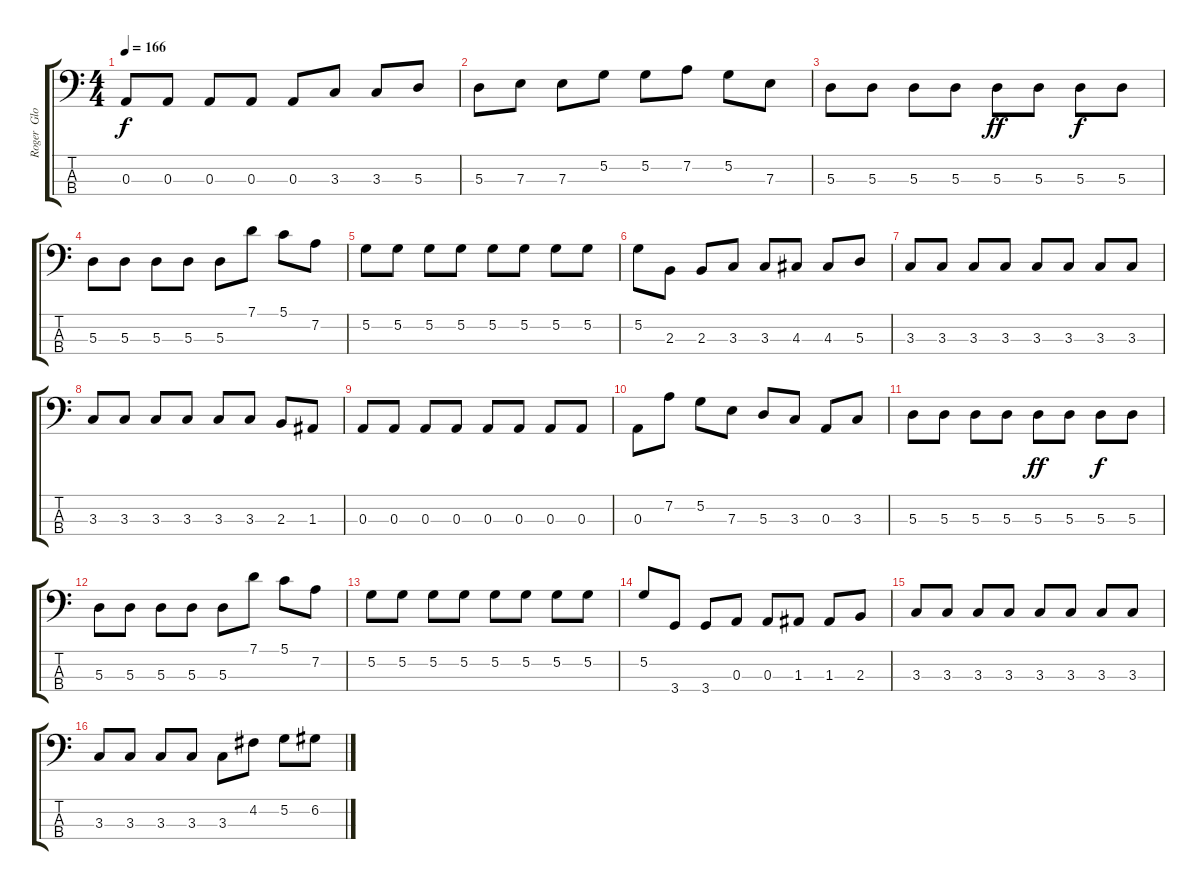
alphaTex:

\track ("Roger  Glover" "Roger  Glo") {instrument electricbassfinger}
\staff {score tabs}
\tuning (G2 D2 A1 E1) {hide}
\ts (4 4)
\tempo 166
\clef f4
\ks c
0.3.8{dy f} 0.3.8 0.3.8 0.3.8 0.3.8 3.3.8 3.3.8 5.3.8 |
5.3.8 7.3.8 7.3.8 5.2.8 5.2.8 7.2.8 5.2.8 7.3.8 |
5.3.8 5.3.8 5.3.8 5.3.8 5.3.8{dy ff} 5.3.8 5.3.8{dy f} 5.3.8 |
5.3.8 5.3.8 5.3.8 5.3.8 5.3.8 7.1.8 5.1.8 7.2.8 |
5.2.8 5.2.8 5.2.8 5.2.8 5.2.8 5.2.8 5.2.8 5.2.8 |
5.2.8 2.3.8 2.3.8 3.3.8 3.3.8 4.3.8 4.3.8 5.3.8 |
3.3.8 3.3.8 3.3.8 3.3.8 3.3.8 3.3.8 3.3.8 3.3.8 |
3.3.8 3.3.8 3.3.8 3.3.8 3.3.8 3.3.8 2.3.8 1.3.8 |
0.3.8 0.3.8 0.3.8 0.3.8 0.3.8 0.3.8 0.3.8 0.3.8 |
0.3.8 7.2.8 5.2.8 7.3.8 5.3.8 3.3.8 0.3.8 3.3.8 |
5.3.8 5.3.8 5.3.8 5.3.8 5.3.8{dy ff} 5.3.8 5.3.8{dy f} 5.3.8 |
5.3.8 5.3.8 5.3.8 5.3.8 5.3.8 7.1.8 5.1.8 7.2.8 |
5.2.8 5.2.8 5.2.8 5.2.8 5.2.8 5.2.8 5.2.8 5.2.8 |
5.2.8 3.4.8 3.4.8 0.3.8 0.3.8 1.3.8 1.3.8 2.3.8 |
3.3.8 3.3.8 3.3.8 3.3.8 3.3.8 3.3.8 3.3.8 3.3.8 |
3.3.8 3.3.8 3.3.8 3.3.8 3.3.8 4.2.8 5.2.8 6.2.8
